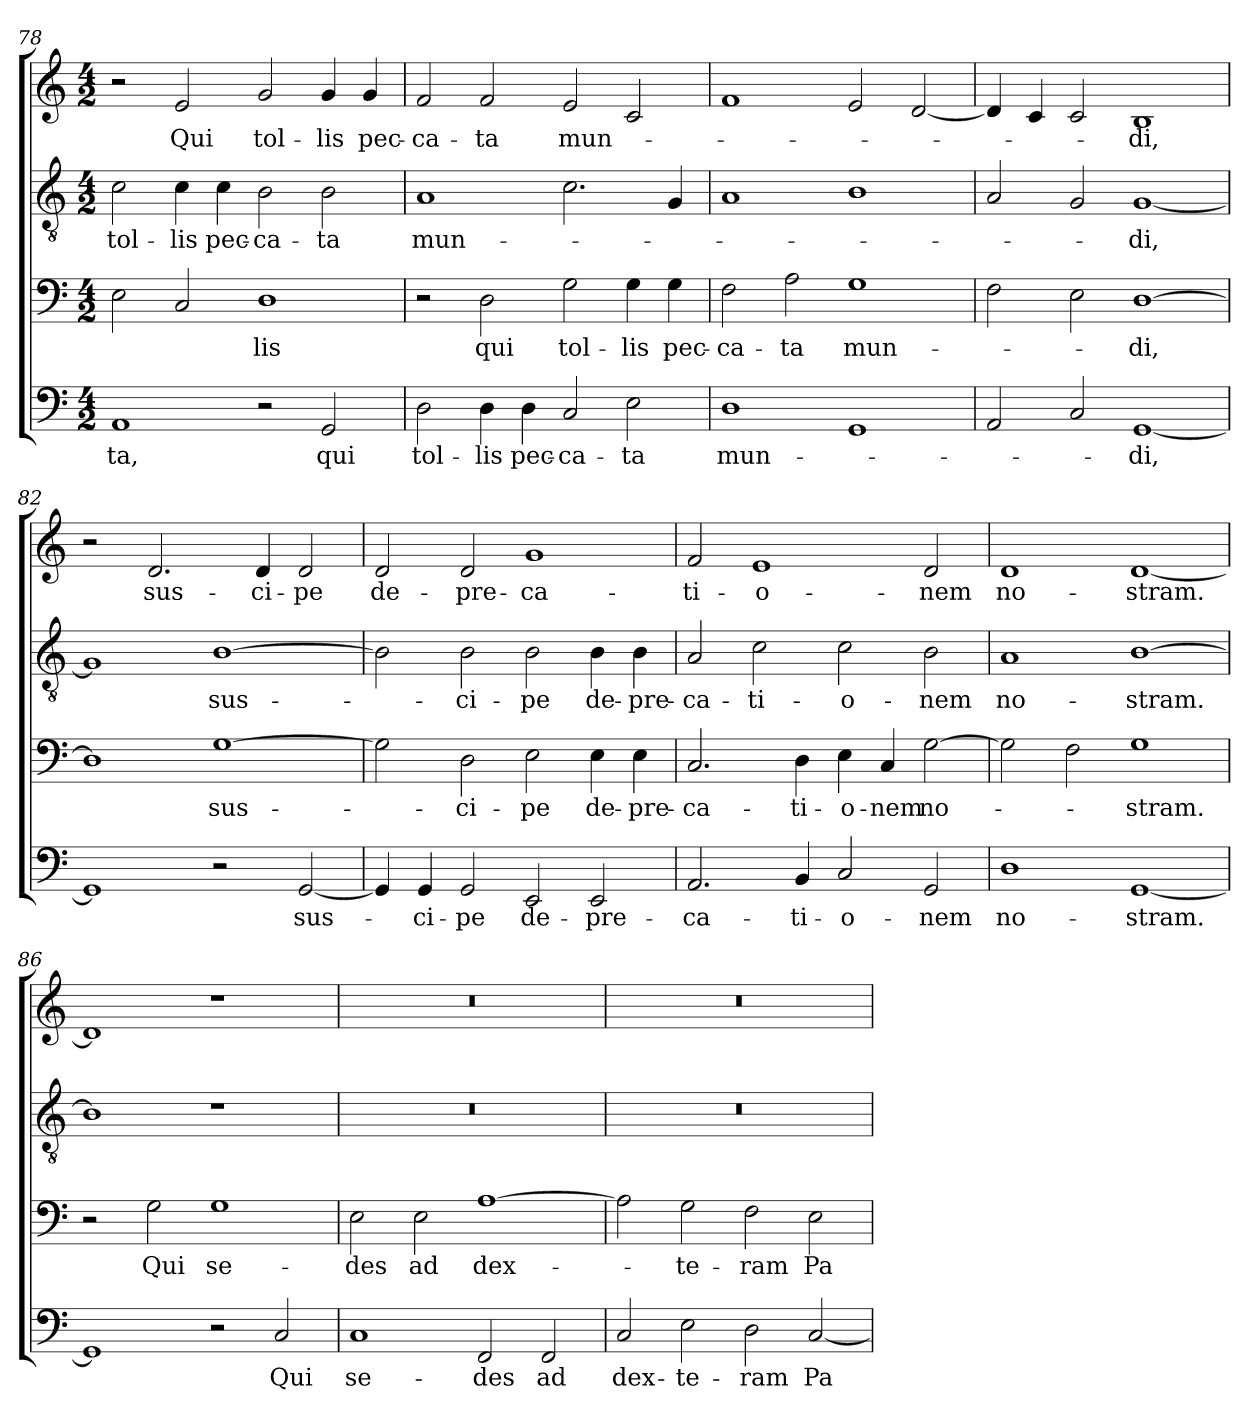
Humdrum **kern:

**kern	**text	**kern	**text	**kern	**text	**kern	**text
*part4	*part4	*part3	*part3	*part2	*part2	*part1	*part1
*staff4	*staff4	*staff3	*staff3	*staff2	*staff2	*staff1	*staff1
*clefF4	*	*clefF4	*	*clefGv2	*	*clefG2	*
*k[]	*	*k[]	*	*k[]	*	*k[]	*
*C:	*	*C:	*	*C:	*	*C:	*
*M4/2	*	*M4/2	*	*M4/2	*	*M4/2	*
=78	=78	=78	=78	=78	=78	=78	=78
!	!LO:LY:b	!	!	!	!LO:LY:b	!	!
1AA	-ta,	2E\	.	2c\	tol-	2r	.
!	!	!	!	!	!LO:LY:b	!	!LO:LY:b
.	.	2C/	.	4c\	-lis	2e/	Qui
!	!	!	!	!	!LO:LY:b	!	!
.	.	.	.	4c\	pec-	.	.
!	!	!	!LO:LY:b	!	!LO:LY:b	!	!LO:LY:b
2r	.	1D	-lis	2B\	-ca-	2g/	tol-
!	!LO:LY:b	!	!	!	!LO:LY:b	!	!LO:LY:b
2GG/	qui	.	.	2B\	-ta	4g/	-lis
!	!	!	!	!	!	!	!LO:LY:b
.	.	.	.	.	.	4g/	pec-
=79	=79	=79	=79	=79	=79	=79	=79
!	!LO:LY:b	!	!	!	!LO:LY:b	!	!LO:LY:b
2D\	tol-	2r	.	1A	mun-	2f/	-ca-
!	!LO:LY:b	!	!LO:LY:b	!	!	!	!LO:LY:b
4D\	-lis	2D\	qui	.	.	2f/	-ta
!	!LO:LY:b	!	!	!	!	!	!
4D\	pec-	.	.	.	.	.	.
!	!LO:LY:b	!	!LO:LY:b	!	!	!	!LO:LY:b
2C/	-ca-	2G\	tol-	2.c\	.	2e/	mun-
!	!LO:LY:b	!	!LO:LY:b	!	!	!	!
2E\	-ta	4G\	-lis	.	.	2c/	.
!	!	!	!LO:LY:b	!	!	!	!
.	.	4G\	pec-	4G/	.	.	.
=80	=80	=80	=80	=80	=80	=80	=80
!	!LO:LY:b	!	!LO:LY:b	!	!	!	!
1D	mun-	2F\	-ca-	1A	.	1f	.
!	!	!	!LO:LY:b	!	!	!	!
.	.	2A\	-ta	.	.	.	.
!	!	!	!LO:LY:b	!	!	!	!
1GG	.	1G	mun-	1B	.	2e/	.
.	.	.	.	.	.	[2d/	.
=81	=81	=81	=81	=81	=81	=81	=81
2AA/	.	2F\	.	2A/	.	4d/]	.
.	.	.	.	.	.	4c/	.
2C/	.	2E\	.	2G/	.	2c/	.
!	!LO:LY:b	!	!LO:LY:b	!	!LO:LY:b	!	!LO:LY:b
[1GG	-di,	[1D	-di,	[1G	-di,	1B	-di,
!!LO:PB:g=z
=82	=82	=82	=82	=82	=82	=82	=82
1GG]	.	1D]	.	1G]	.	2r	.
!	!	!	!	!	!	!	!LO:LY:b
.	.	.	.	.	.	2.d/	sus-
!	!	!	!LO:LY:b	!	!LO:LY:b	!	!
2r	.	[1G	sus-	[1B	sus-	.	.
!	!	!	!	!	!	!	!LO:LY:b
.	.	.	.	.	.	4d/	-ci-
!	!LO:LY:b	!	!	!	!	!	!LO:LY:b
[2GG/	sus-	.	.	.	.	2d/	-pe
=83	=83	=83	=83	=83	=83	=83	=83
!	!	!	!	!	!	!	!LO:LY:b
4GG/]	.	2G\]	.	2B\]	.	2d/	de-
!	!LO:LY:b	!	!	!	!	!	!
4GG/	-ci-	.	.	.	.	.	.
!	!LO:LY:b	!	!LO:LY:b	!	!LO:LY:b	!	!LO:LY:b
2GG/	-pe	2D\	-ci-	2B\	-ci-	2d/	-pre-
!	!LO:LY:b	!	!LO:LY:b	!	!LO:LY:b	!	!LO:LY:b
2EE/	de-	2E\	-pe	2B\	-pe	1g	-ca-
!	!LO:LY:b	!	!LO:LY:b	!	!LO:LY:b	!	!
2EE/	-pre-	4E\	de-	4B\	de-	.	.
!	!	!	!LO:LY:b	!	!LO:LY:b	!	!
.	.	4E\	-pre-	4B\	-pre-	.	.
=84	=84	=84	=84	=84	=84	=84	=84
!	!LO:LY:b	!	!LO:LY:b	!	!LO:LY:b	!	!LO:LY:b
2.AA/	-ca-	2.C/	-ca-	2A/	-ca-	2f/	-ti-
!	!	!	!	!	!LO:LY:b	!	!LO:LY:b
.	.	.	.	2c\	-ti-	1e	-o-
!	!LO:LY:b	!	!LO:LY:b	!	!	!	!
4BB/	-ti-	4D\	-ti-	.	.	.	.
!	!LO:LY:b	!	!LO:LY:b	!	!LO:LY:b	!	!
2C/	-o-	4E\	-o-	2c\	-o-	.	.
!	!	!	!LO:LY:b	!	!	!	!
.	.	4C/	-nem	.	.	.	.
!	!LO:LY:b	!	!LO:LY:b	!	!LO:LY:b	!	!LO:LY:b
2GG/	-nem	[2G\	no-	2B\	-nem	2d/	-nem
=85	=85	=85	=85	=85	=85	=85	=85
!	!LO:LY:b	!	!	!	!LO:LY:b	!	!LO:LY:b
1D	no-	2G\]	.	1A	no-	1d	no-
.	.	2F\	.	.	.	.	.
!	!LO:LY:b	!	!LO:LY:b	!	!LO:LY:b	!	!LO:LY:b
[1GG	-stram.	1G	-stram.	[1B	-stram.	[1d	-stram.
=86	=86	=86	=86	=86	=86	=86	=86
1GG]	.	2r	.	1B]	.	1d]	.
!	!	!	!LO:LY:b	!	!	!	!
.	.	2G\	Qui	.	.	.	.
!	!	!	!LO:LY:b	!	!	!	!
2r	.	1G	se-	1r	.	1r	.
!	!LO:LY:b	!	!	!	!	!	!
2C/	Qui	.	.	.	.	.	.
!!LO:LB:g=z
=87	=87	=87	=87	=87	=87	=87	=87
!	!LO:LY:b	!	!LO:LY:b	!LO:N:vis=1	!	!	!
1C	se-	2E\	-des	0r	.	0r	.
!	!	!	!LO:LY:b	!	!	!	!
.	.	2E\	ad	.	.	.	.
!	!LO:LY:b	!	!LO:LY:b	!	!	!	!
2FF/	-des	[1A	dex-	.	.	.	.
!	!LO:LY:b	!	!	!	!	!	!
2FF/	ad	.	.	.	.	.	.
=88	=88	=88	=88	=88	=88	=88	=88
!	!LO:LY:b	!	!	!	!	!	!
2C/	dex-	2A\]	.	0r	.	0r	.
!	!LO:LY:b	!	!LO:LY:b	!	!	!	!
2E\	-te-	2G\	-te-	.	.	.	.
!	!LO:LY:b	!	!LO:LY:b	!	!	!	!
2D\	-ram	2F\	-ram	.	.	.	.
!	!LO:LY:b	!	!LO:LY:b	!	!	!	!
[2C/	Pa-	2E\	Pa-	.	.	.	.
=	=	=	=	=	=	=	=
*-	*-	*-	*-	*-	*-	*-	*-
